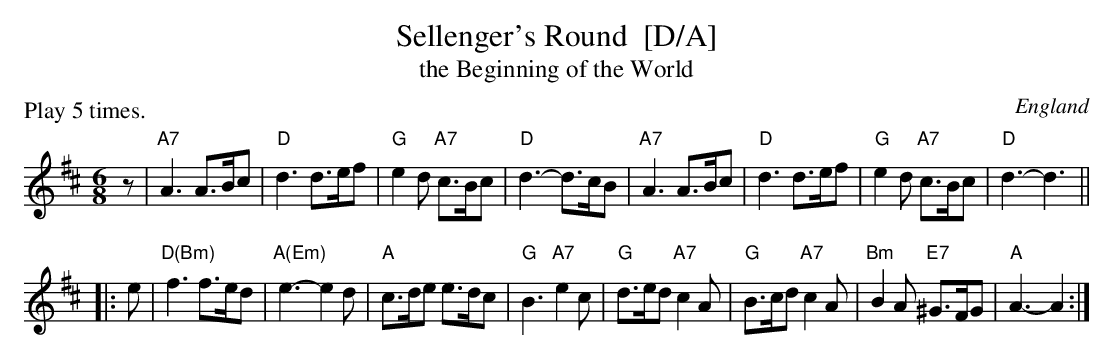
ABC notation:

X:1
T: Sellenger's Round  [D/A]
T: the Beginning of the World
O: England
M: 6/8
L: 1/8
P: Play 5 times.
K: D
z \
| "A7"A3 A>Bc | "D"d3 d>ef | "G"e2d "A7"c>Bc | "D"d3- d>cB \
| "A7"A3 A>Bc | "D"d3 d>ef | "G"e2d "A7"c>Bc | "D"d3- d3 ||
|: e \
| "D(Bm)"f3 f>ed | "A(Em)"e3- e2d | "A"c>de e>dc | "G"B3 "A7"e2c \
| "G"d>ed "A7"c2A | "G"B>cd "A7"c2A | "Bm"B2A "E7"^G>FG | "A"A3- A2 :|
